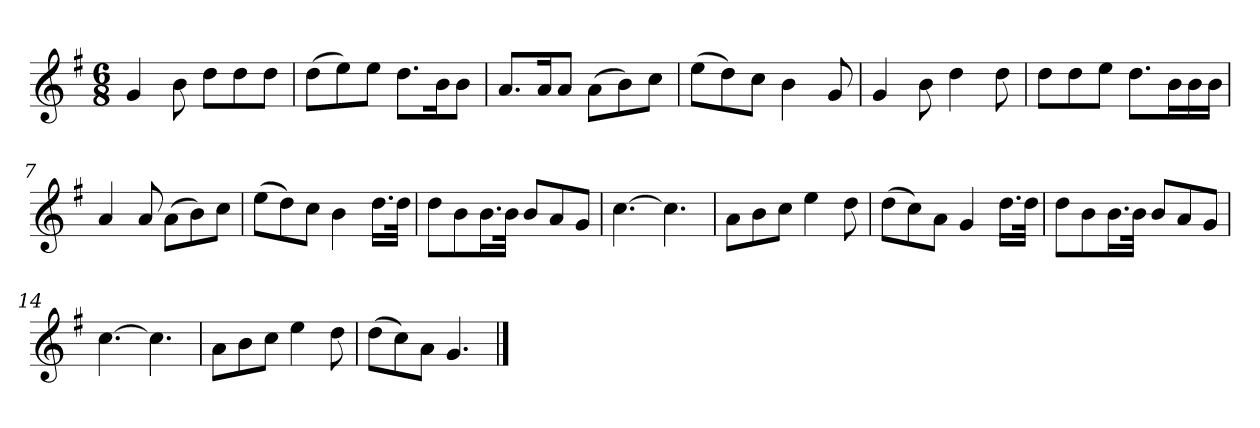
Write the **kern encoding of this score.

**kern
*part1
*staff1
*k[f#]
*M6/8
*MM120
=1
4g
8b
8ddL
8dd
8ddJ
=2
(8ddL
8ee)
8eeJ
8.ddL
16bK
8bJ
=3
8.aL
16aK
8aJ
(8aL
8b)
8ccJ
=4
(8eeL
8dd)
8ccJ
4b
8g
=5
4g
8b
4dd
8dd
=6
8ddL
8dd
8eeJ
8.ddL
16bL
16b
16bJJ
=7
4a
8a
(8aL
8b)
8ccJ
=8
(8eeL
8dd)
8ccJ
4b
16.ddLL
32ddJJk
=9
8ddL
8b
16.bL
32bJJk
8bL
8a
8gJ
=10
[4.cc
4.cc]
=11
8aL
8b
8ccJ
4ee
8dd
=12
(8ddL
8cc)
8aJ
4g
16.ddLL
32ddJJk
=13
8ddL
8b
16.bL
32bJJk
8bL
8a
8gJ
=14
[4.cc
4.cc]
=15
8aL
8b
8ccJ
4ee
8dd
=16
(8ddL
8cc)
8aJ
4.g
==
*-
